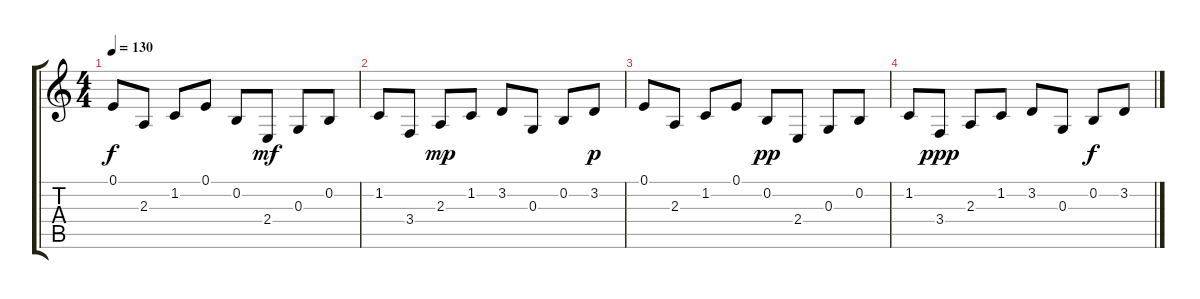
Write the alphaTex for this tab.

\track "" {instrument lead1square}
\staff {score tabs}
\tuning (E4 B3 G3 D3 A2 E2) {hide}
\ts (4 4)
\tempo 130
\clef g2
\ks c
0.1.8{dy f} 2.3.8 1.2.8 0.1.8 0.2.8 2.4.8{dy mf} 0.3.8 0.2.8 |
1.2.8 3.4.8 2.3.8{dy mp} 1.2.8 3.2.8 0.3.8 0.2.8 3.2.8{dy p} |
0.1.8 2.3.8 1.2.8 0.1.8 0.2.8{dy pp} 2.4.8 0.3.8 0.2.8 |
1.2.8 3.4.8{dy ppp} 2.3.8 1.2.8 3.2.8 0.3.8 0.2.8{dy f} 3.2.8
